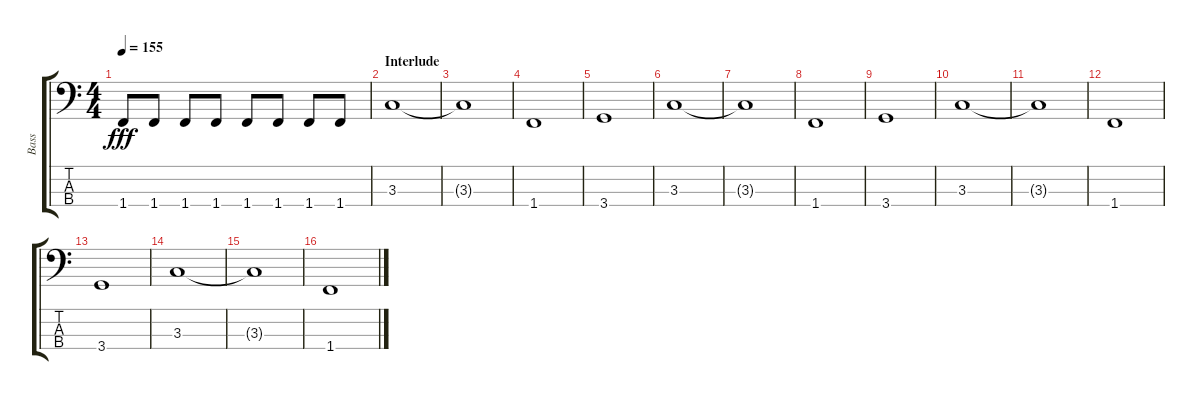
\track ("Bass" "Bass") {instrument electricbasspick}
\staff {score tabs}
\tuning (G2 D2 A1 E1) {hide}
\ts (4 4)
\tempo 155
\clef f4
\ks c
1.4.8{dy fff} 1.4.8 1.4.8 1.4.8 1.4.8 1.4.8 1.4.8 1.4.8 |
\section ("" "Interlude")
3.3.1 |
3.3{t}.1 |
1.4.1 |
3.4.1 |
3.3.1 |
3.3{t}.1 |
1.4.1 |
3.4.1 |
3.3.1 |
3.3{t}.1 |
1.4.1 |
3.4.1 |
3.3.1 |
3.3{t}.1 |
1.4.1
